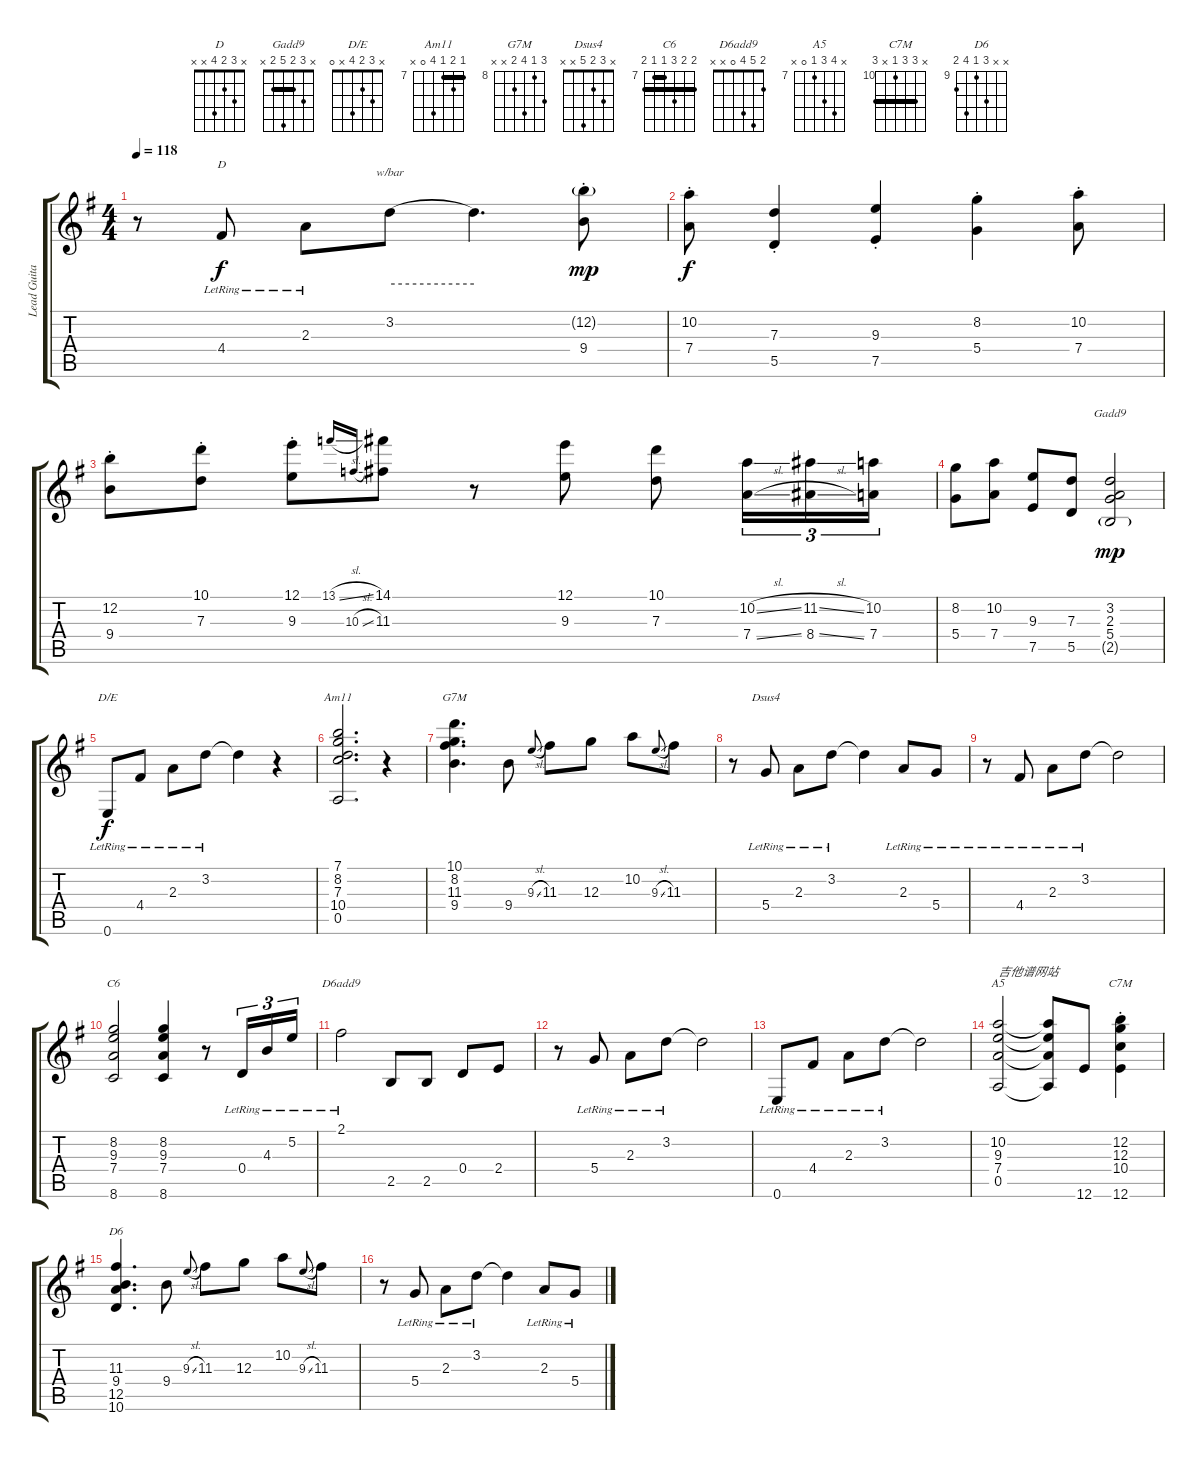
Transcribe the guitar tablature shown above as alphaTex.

\track ("Lead Guitar" "Lead Guita") {instrument electricguitarclean}
\staff {score tabs}
\tuning (E4 B3 G3 D3 A2 E2) {hide}
\chord ("D" x 3 2 4 x x)
\chord ("Gadd9" x 3 2 5 2 x) {barre 2}
\chord ("D/E" x 3 2 4 x 0)
\chord ("Am11" 7 8 7 10 0 x) {firstfret 7 barre 7}
\chord ("G7M" 10 8 11 9 x x) {firstfret 8}
\chord ("Dsus4" x 3 2 5 x x)
\chord ("C6" 8 8 9 7 7 8) {firstfret 7 barre (7 8)}
\chord ("D6add9" 2 5 4 0 x x)
\chord ("A5" x 10 9 7 0 x) {firstfret 7}
\chord ("C7M" x 12 12 10 x 12) {firstfret 10 barre 12}
\chord ("D6" x x 11 9 12 10) {firstfret 9}
\ts (4 4)
\tempo 118
\clef g2
\ks eminor
r.8{dy f} 4.4{lr}.8{ch "D"} 2.3{lr}.8 3.2.8{tbe (hold default 0 0 60 0)} 3.2{t}.4{d} (12.2{g st} 9.4{st}).8{dy mp} |
(10.2{st} 7.4{st}).8{dy f} (7.3{st} 5.5{st}).4 (9.3{st} 7.5{st}).4 (8.2{st} 5.4{st}).4 (10.2{st} 7.4{st}).8 |
(12.2{st} 9.4{st}).8 (10.1{st} 7.3{st}).8 (12.1{st} 9.3{st}).8 13.1{sl}.16{gr onbeat} 10.3{sl}.16{gr onbeat} (14.1 11.3).8 r.8 (12.1 9.3).8 (10.1 7.3).8 (10.2{sl} 7.4{sl}).16{tu (3 2)} (11.2{sl} 8.4{sl}).16{tu (3 2)} (10.2 7.4).16{tu (3 2)} |
(8.2 5.4).8{txt " "} (10.2 7.4).8 (9.3 7.5).8 (7.3 5.5).8 (3.2 2.3 5.4 2.5{g}).2{ch "Gadd9" dy mp} |
0.6{lr}.8{ch "D/E" dy f} 4.4{lr}.8 2.3{lr}.8 3.2{lr}.8 3.2{t}.4 r.4 |
(7.1 8.2 7.3 10.4 0.5).2{d ch "Am11"} r.4 |
(10.1 8.2 11.3 9.4).4{d ch "G7M"} 9.4.8 9.3{sl}.8{gr onbeat} 11.3.8 12.3.8 10.2.8 9.3{sl}.8{gr onbeat} 11.3.8 |
r.8 5.4{lr}.8{ch "Dsus4"} 2.3{lr}.8 3.2{lr}.8 3.2{t}.4 2.3{lr}.8 5.4{lr}.8 |
r.8 4.4{lr}.8 2.3{lr}.8 3.2{lr}.8 3.2{t}.2 |
(8.2 9.3 7.4 8.6).2{ch "C6"} (8.2 9.3 7.4 8.6).4 r.8 0.4{lr}.16{tu (3 2)} 4.3{lr}.16{tu (3 2)} 5.2{lr}.16{tu (3 2)} |
2.1{lr}.2{ch "D6add9"} 2.5.8 2.5.8 0.4.8 2.4.8 |
r.8 5.4{lr}.8 2.3{lr}.8 3.2{lr}.8 3.2{t}.2 |
0.6{lr}.8 4.4{lr}.8 2.3{lr}.8 3.2{lr}.8 3.2{t}.2 |
(10.2 9.3 7.4 0.5).2{ch "A5" txt "吉他谱网站"} (10.2{t} 9.3{t} 7.4{t} 0.5{t}).8 12.6.8 (12.2{st} 12.3{st} 10.4{st} 12.6{st}).4{ch "C7M"} |
(11.3 9.4 12.5 10.6).4{d ch "D6"} 9.4.8 9.3{sl}.8{gr onbeat} 11.3.8 12.3.8 10.2.8 9.3{sl}.8{gr onbeat} 11.3.8 |
r.8 5.4{lr}.8 2.3{lr}.8 3.2{lr}.8 3.2{t}.4 2.3{lr}.8 5.4{lr}.8
